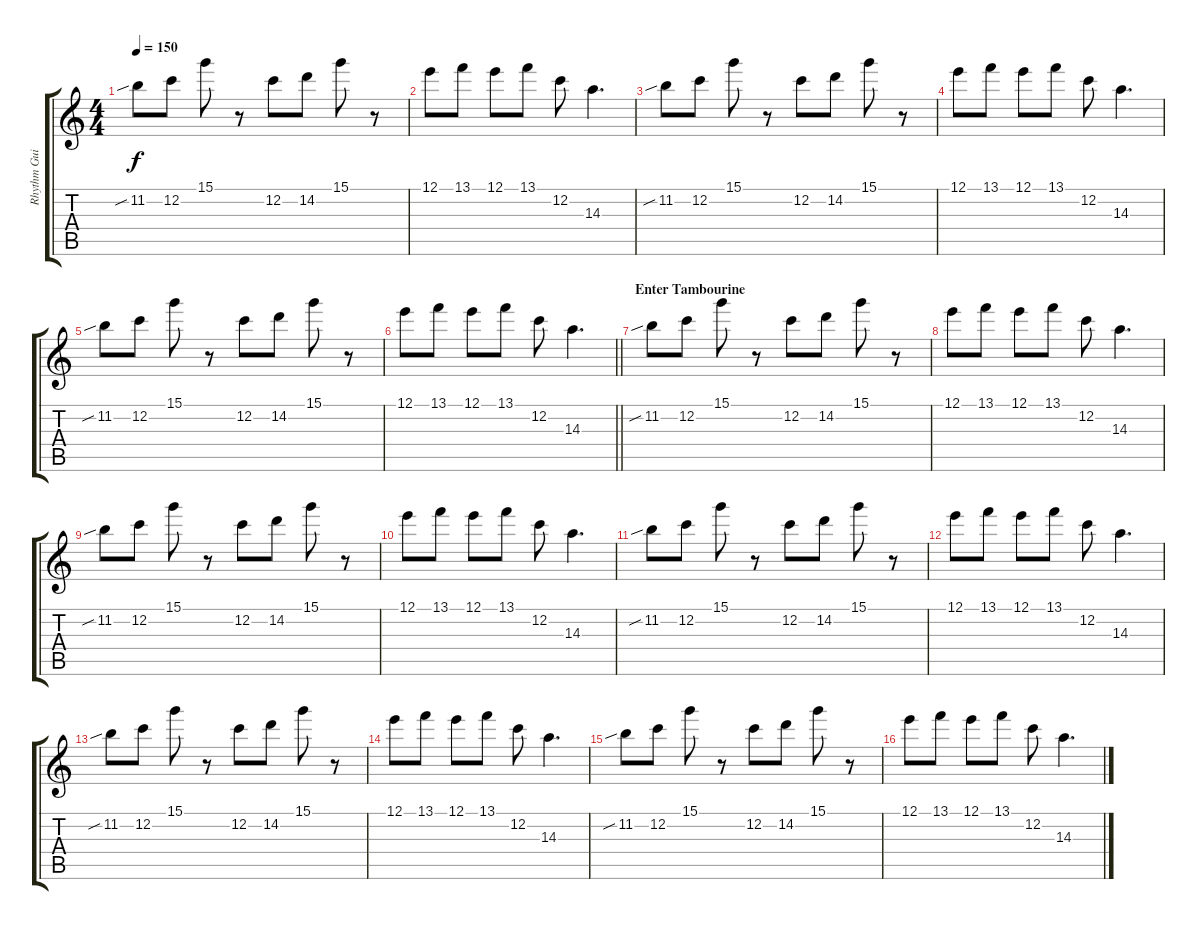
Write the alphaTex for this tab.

\track ("Rhythm Guitar" "Rhythm Gui") {instrument electricguitarjazz}
\staff {score tabs}
\tuning (E4 C4 G3 C3 A2 F2) {hide}
\ts (4 4)
\tempo 150
\clef g2
\ks c
11.2{sib}.8{dy f} 12.2.8 15.1.8 r.8 12.2.8 14.2.8 15.1.8 r.8 |
12.1.8 13.1.8 12.1.8 13.1.8 12.2.8 14.3.4{d} |
11.2{sib}.8 12.2.8 15.1.8 r.8 12.2.8 14.2.8 15.1.8 r.8 |
12.1.8 13.1.8 12.1.8 13.1.8 12.2.8 14.3.4{d} |
11.2{sib}.8 12.2.8 15.1.8 r.8 12.2.8 14.2.8 15.1.8 r.8 |
\barLineRight lightlight
12.1.8 13.1.8 12.1.8 13.1.8 12.2.8 14.3.4{d} |
\section ("" "Enter Tambourine")
11.2{sib}.8 12.2.8 15.1.8 r.8 12.2.8 14.2.8 15.1.8 r.8 |
12.1.8 13.1.8 12.1.8 13.1.8 12.2.8 14.3.4{d} |
11.2{sib}.8 12.2.8 15.1.8 r.8 12.2.8 14.2.8 15.1.8 r.8 |
12.1.8 13.1.8 12.1.8 13.1.8 12.2.8 14.3.4{d} |
11.2{sib}.8 12.2.8 15.1.8 r.8 12.2.8 14.2.8 15.1.8 r.8 |
12.1.8 13.1.8 12.1.8 13.1.8 12.2.8 14.3.4{d} |
11.2{sib}.8 12.2.8 15.1.8 r.8 12.2.8 14.2.8 15.1.8 r.8 |
12.1.8 13.1.8 12.1.8 13.1.8 12.2.8 14.3.4{d} |
11.2{sib}.8 12.2.8 15.1.8 r.8 12.2.8 14.2.8 15.1.8 r.8 |
12.1.8 13.1.8 12.1.8 13.1.8 12.2.8 14.3.4{d}
